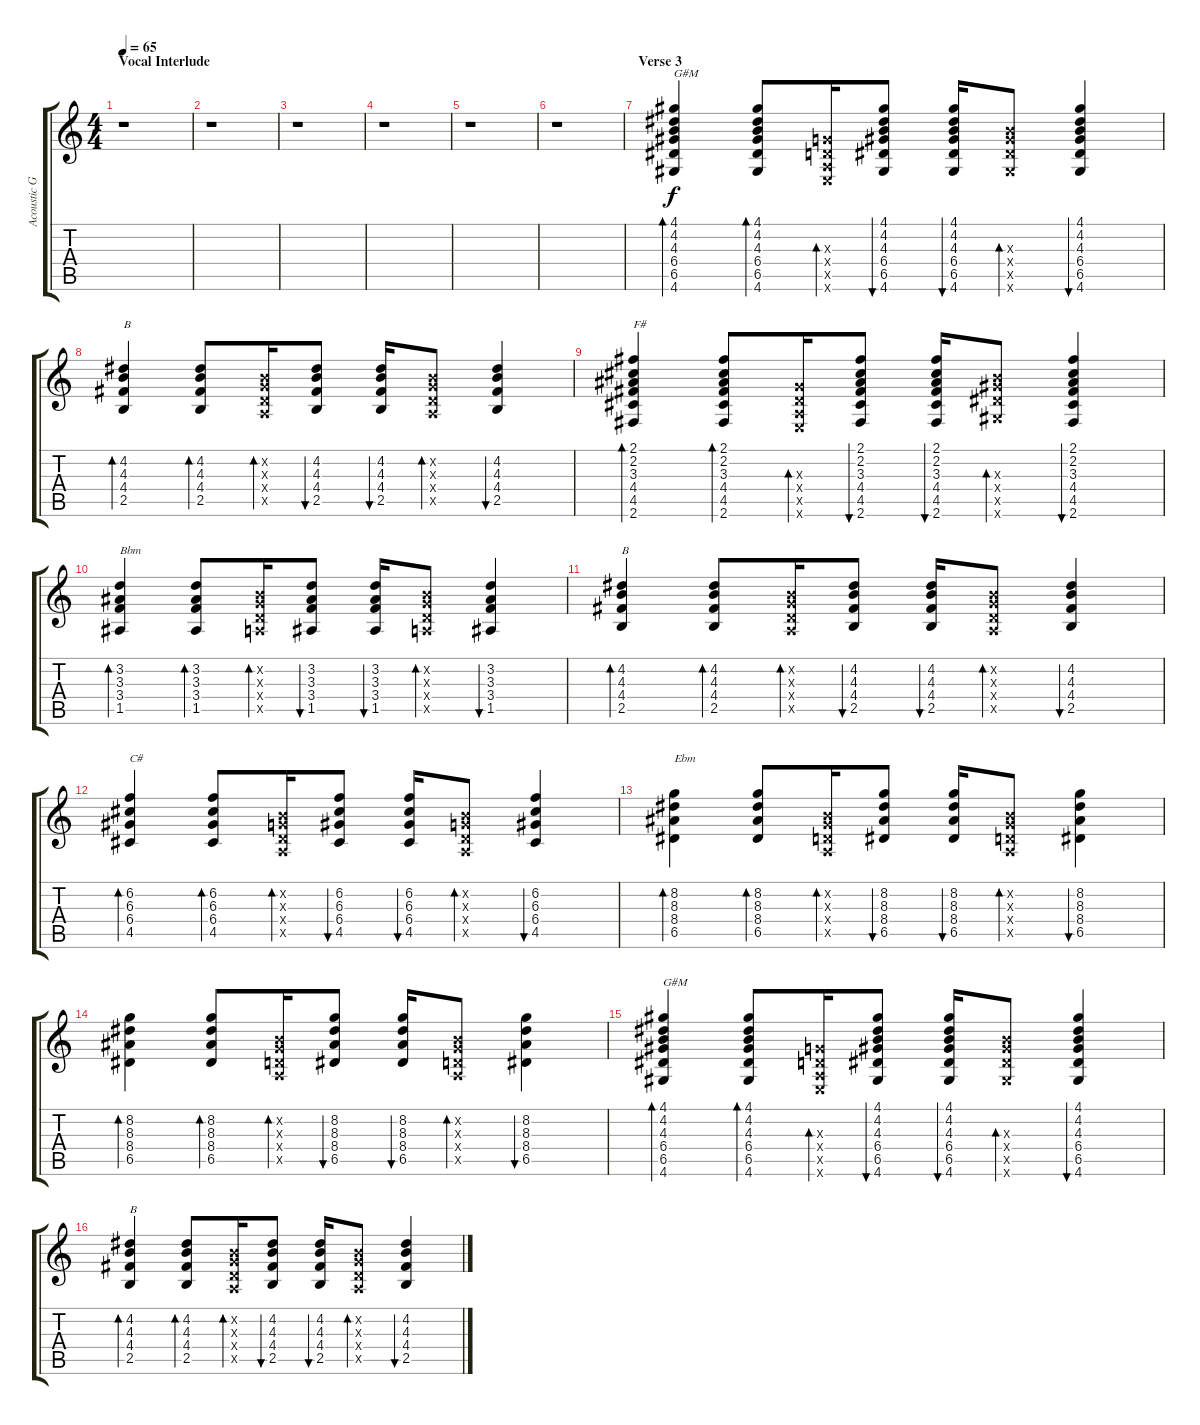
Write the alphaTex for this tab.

\track ("Acoustic Guitar" "Acoustic G") {instrument acousticguitarsteel}
\staff {score tabs}
\tuning (E4 B3 G3 D3 A2 E2) {hide}
\ts (4 4)
\section ("" "Vocal Interlude")
\tempo 65
\clef g2
\ks c
r.1{dy f} |
r.1 |
r.1 |
r.1 |
r.1 |
r.1 |
\section ("" "Verse 3")
(4.1 4.2 4.3 6.4 6.5 4.6).4{bd 30 txt "G#M"} (4.1 4.2 4.3 6.4 6.5 4.6).8{bd 30} (0.3{x} 0.4{x} 0.5{x} 0.6{x}).16{bd 30} (4.1 4.2 4.3 6.4 6.5 4.6).8{bu 30} (4.1 4.2 4.3 6.4 6.5 4.6).16{bu 30} (4.3{x} 6.4{x} 6.5{x} 4.6{x}).8{bd 30} (4.1 4.2 4.3 6.4 6.5 4.6).4{bu 30} |
(4.2 4.3 4.4 2.5).4{bd 30 txt "B"} (4.2 4.3 4.4 2.5).8{bd 30} (0.2{x} 0.3{x} 0.4{x} 0.5{x}).16{bd 30} (4.2 4.3 4.4 2.5).8{bu 30} (4.2 4.3 4.4 2.5).16{bu 30} (0.2{x} 0.3{x} 0.4{x} 0.5{x}).8{bd 30} (4.2 4.3 4.4 2.5).4{bu 30} |
(2.1 2.2 3.3 4.4 4.5 2.6).4{bd 30 txt "F#"} (2.1 2.2 3.3 4.4 4.5 2.6).8{bd 30} (0.3{x} 0.4{x} 0.5{x} 0.6{x}).16{bd 30} (2.1 2.2 3.3 4.4 4.5 2.6).8{bu 30} (2.1 2.2 3.3 4.4 4.5 2.6).16{bu 30} (4.3{x} 6.4{x} 6.5{x} 4.6{x}).8{bd 30} (2.1 2.2 3.3 4.4 4.5 2.6).4{bu 30} |
(3.2 3.3 3.4 1.5).4{bd 30 txt "Bbm"} (3.2 3.3 3.4 1.5).8{bd 30} (0.2{x} 0.3{x} 0.4{x} 0.5{x}).16{bd 30} (3.2 3.3 3.4 1.5).8{bu 30} (3.2 3.3 3.4 1.5).16{bu 30} (0.2{x} 0.3{x} 0.4{x} 0.5{x}).8{bd 30} (3.2 3.3 3.4 1.5).4{bu 30} |
(4.2 4.3 4.4 2.5).4{bd 30 txt "B"} (4.2 4.3 4.4 2.5).8{bd 30} (0.2{x} 0.3{x} 0.4{x} 0.5{x}).16{bd 30} (4.2 4.3 4.4 2.5).8{bu 30} (4.2 4.3 4.4 2.5).16{bu 30} (0.2{x} 0.3{x} 0.4{x} 0.5{x}).8{bd 30} (4.2 4.3 4.4 2.5).4{bu 30} |
(6.2 6.3 6.4 4.5).4{bd 30 txt "C#"} (6.2 6.3 6.4 4.5).8{bd 30} (0.2{x} 0.3{x} 0.4{x} 0.5{x}).16{bd 30} (6.2 6.3 6.4 4.5).8{bu 30} (6.2 6.3 6.4 4.5).16{bu 30} (0.2{x} 0.3{x} 0.4{x} 0.5{x}).8{bd 30} (6.2 6.3 6.4 4.5).4{bu 30} |
(8.2 8.3 8.4 6.5).4{bd 30 txt "Ebm"} (8.2 8.3 8.4 6.5).8{bd 30} (0.2{x} 0.3{x} 0.4{x} 0.5{x}).16{bd 30} (8.2 8.3 8.4 6.5).8{bu 30} (8.2 8.3 8.4 6.5).16{bu 30} (0.2{x} 0.3{x} 0.4{x} 0.5{x}).8{bd 30} (8.2 8.3 8.4 6.5).4{bu 30} |
(8.2 8.3 8.4 6.5).4{bd 30} (8.2 8.3 8.4 6.5).8{bd 30} (0.2{x} 0.3{x} 0.4{x} 0.5{x}).16{bd 30} (8.2 8.3 8.4 6.5).8{bu 30} (8.2 8.3 8.4 6.5).16{bu 30} (0.2{x} 0.3{x} 0.4{x} 0.5{x}).8{bd 30} (8.2 8.3 8.4 6.5).4{bu 30} |
(4.1 4.2 4.3 6.4 6.5 4.6).4{bd 30 txt "G#M"} (4.1 4.2 4.3 6.4 6.5 4.6).8{bd 30} (0.3{x} 0.4{x} 0.5{x} 0.6{x}).16{bd 30} (4.1 4.2 4.3 6.4 6.5 4.6).8{bu 30} (4.1 4.2 4.3 6.4 6.5 4.6).16{bu 30} (4.3{x} 6.4{x} 6.5{x} 4.6{x}).8{bd 30} (4.1 4.2 4.3 6.4 6.5 4.6).4{bu 30} |
(4.2 4.3 4.4 2.5).4{bd 30 txt "B"} (4.2 4.3 4.4 2.5).8{bd 30} (0.2{x} 0.3{x} 0.4{x} 0.5{x}).16{bd 30} (4.2 4.3 4.4 2.5).8{bu 30} (4.2 4.3 4.4 2.5).16{bu 30} (0.2{x} 0.3{x} 0.4{x} 0.5{x}).8{bd 30} (4.2 4.3 4.4 2.5).4{bu 30}
